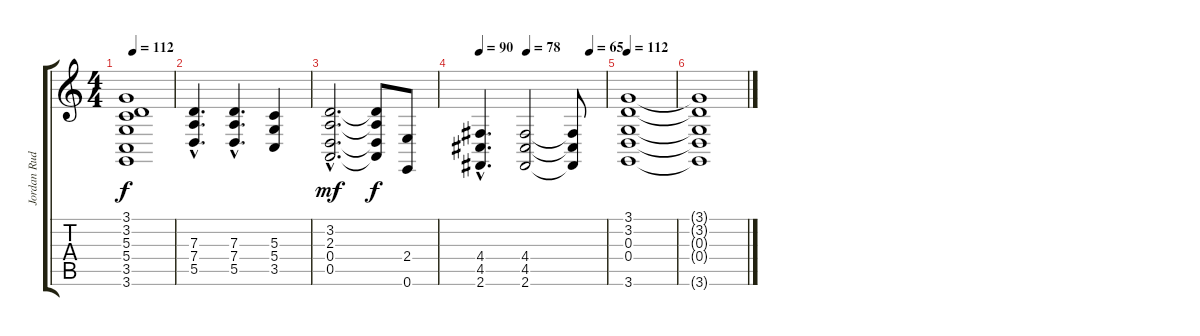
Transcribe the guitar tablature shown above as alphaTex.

\track ("Jordan Rudess - Keyboard" "Jordan Rud") {instrument stringensemble1}
\staff {score tabs}
\tuning (E4 B3 G3 D3 A2 E2) {hide}
\ts (4 4)
\tempo 112
\clef g2
\ks c
(3.1 3.2 5.3 5.4 3.5 3.6).1{dy f} |
(7.3{hac} 7.4{hac} 5.5{hac}).4{d} (7.3{hac} 7.4{hac} 5.5{hac}).4{d} (5.3 5.4 3.5).4 |
(3.2{hac} 2.3{hac} 0.4{hac} 0.5{hac}).2{d dy mf} (3.2{t} 2.3{t} 0.4{t} 0.5{t}).8{dy f} (2.4 0.6).8 |
\tempo 90
\tempo (78 0.375)
\tempo (65 0.875)
(4.4{hac} 4.5{hac} 2.6{hac}).4{d} (4.4 4.5 2.6).2 (4.4{t} 4.5{t} 2.6{t}).8 |
\tempo 112
(3.1 3.2 0.3 0.4 3.6).1 |
(3.1{t} 3.2{t} 0.3{t} 0.4{t} 3.6{t}).1
